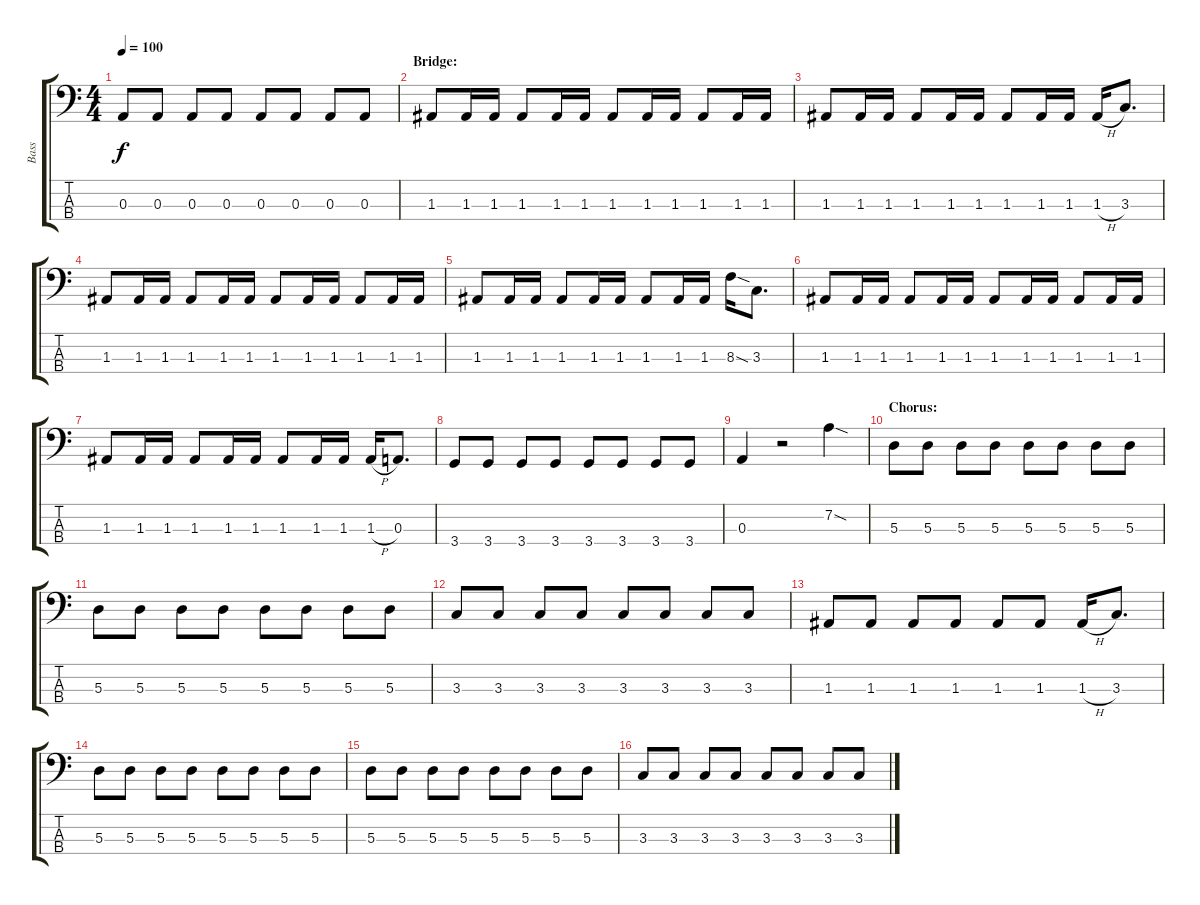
\track ("Bass" "Bass") {instrument electricbasspick}
\staff {score tabs}
\tuning (G2 D2 A1 E1) {hide}
\ts (4 4)
\tempo 100
\clef f4
\ks c
0.3.8{dy f} 0.3.8 0.3.8 0.3.8 0.3.8 0.3.8 0.3.8 0.3.8 |
\section ("" "Bridge:")
1.3.8 1.3.16 1.3.16 1.3.8 1.3.16 1.3.16 1.3.8 1.3.16 1.3.16 1.3.8 1.3.16 1.3.16 |
1.3.8 1.3.16 1.3.16 1.3.8 1.3.16 1.3.16 1.3.8 1.3.16 1.3.16 1.3{h}.16 3.3.8{d} |
1.3.8 1.3.16 1.3.16 1.3.8 1.3.16 1.3.16 1.3.8 1.3.16 1.3.16 1.3.8 1.3.16 1.3.16 |
1.3.8 1.3.16 1.3.16 1.3.8 1.3.16 1.3.16 1.3.8 1.3.16 1.3.16 8.3{sod}.16 3.3.8{d} |
1.3.8 1.3.16 1.3.16 1.3.8 1.3.16 1.3.16 1.3.8 1.3.16 1.3.16 1.3.8 1.3.16 1.3.16 |
1.3.8 1.3.16 1.3.16 1.3.8 1.3.16 1.3.16 1.3.8 1.3.16 1.3.16 1.3{h}.16 0.3.8{d} |
3.4.8 3.4.8 3.4.8 3.4.8 3.4.8 3.4.8 3.4.8 3.4.8 |
0.3.4 r.2 7.2{sod}.4 |
\section ("" "Chorus:")
5.3.8 5.3.8 5.3.8 5.3.8 5.3.8 5.3.8 5.3.8 5.3.8 |
5.3.8 5.3.8 5.3.8 5.3.8 5.3.8 5.3.8 5.3.8 5.3.8 |
3.3.8 3.3.8 3.3.8 3.3.8 3.3.8 3.3.8 3.3.8 3.3.8 |
1.3.8 1.3.8 1.3.8 1.3.8 1.3.8 1.3.8 1.3{h}.16 3.3.8{d} |
5.3.8 5.3.8 5.3.8 5.3.8 5.3.8 5.3.8 5.3.8 5.3.8 |
5.3.8 5.3.8 5.3.8 5.3.8 5.3.8 5.3.8 5.3.8 5.3.8 |
3.3.8 3.3.8 3.3.8 3.3.8 3.3.8 3.3.8 3.3.8 3.3.8
